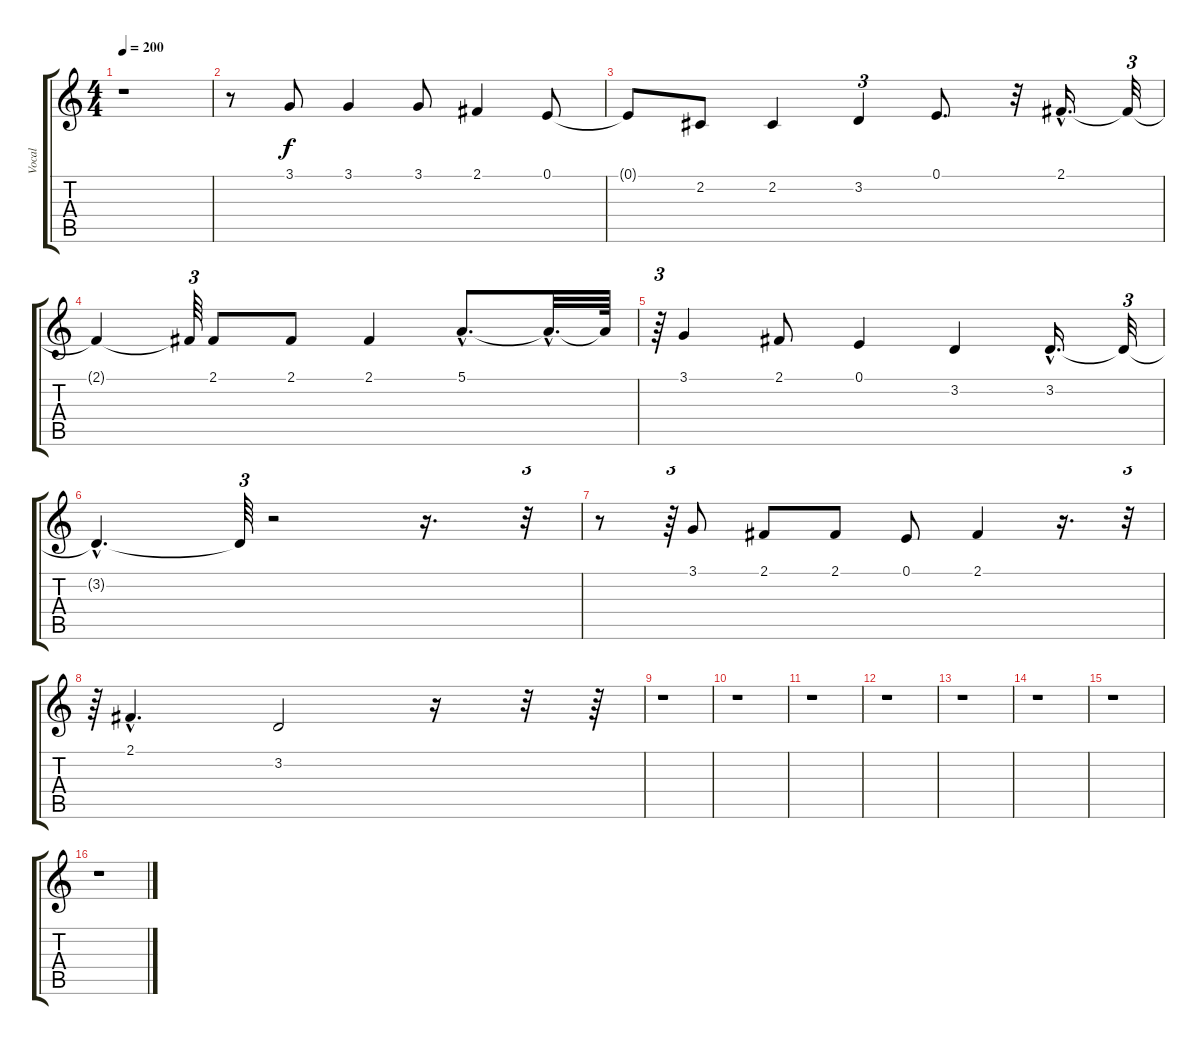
\track ("Vocal" "Vocal") {instrument flute}
\staff {score tabs}
\tuning (E4 B3 G3 D3 A2 E2) {hide}
\ts (4 4)
\tempo 200
\clef g2
\ks c
r.1{dy f} |
r.8 3.1.8 3.1.4 3.1.8 2.1.4 0.1.8 |
0.1{t}.8 2.2.8 2.2.4 3.2.4{tu (3 2)} 0.1.8{d} r.32 2.1{hac}.16{d} 2.1{t}.32{tu (3 2)} |
2.1{t}.4 2.1{t}.64{tu (3 2)} 2.1.8 2.1.8 2.1.4 5.1{hac}.8{d} 5.1{hac t}.32{d} 5.1{t}.64 |
r.64{tu (3 2)} 3.1.4 2.1.8 0.1.4 3.2.4 3.2{hac}.16{d} 3.2{t}.32{tu (3 2)} |
3.2{hac t}.4{d} 3.2{t}.64{tu (3 2)} r.2 r.16{d} r.32{tu (3 2)} |
r.8 r.64{tu (3 2)} 3.1.8 2.1.8 2.1.8 0.1.8 2.1.4 r.16{d} r.32{tu (3 2)} |
r.64{tu (3 2)} 2.1{hac}.4{d} 3.2.2 r.16 r.32 r.64 |
r.1 |
r.1 |
r.1 |
r.1 |
r.1 |
r.1 |
r.1 |
r.1
